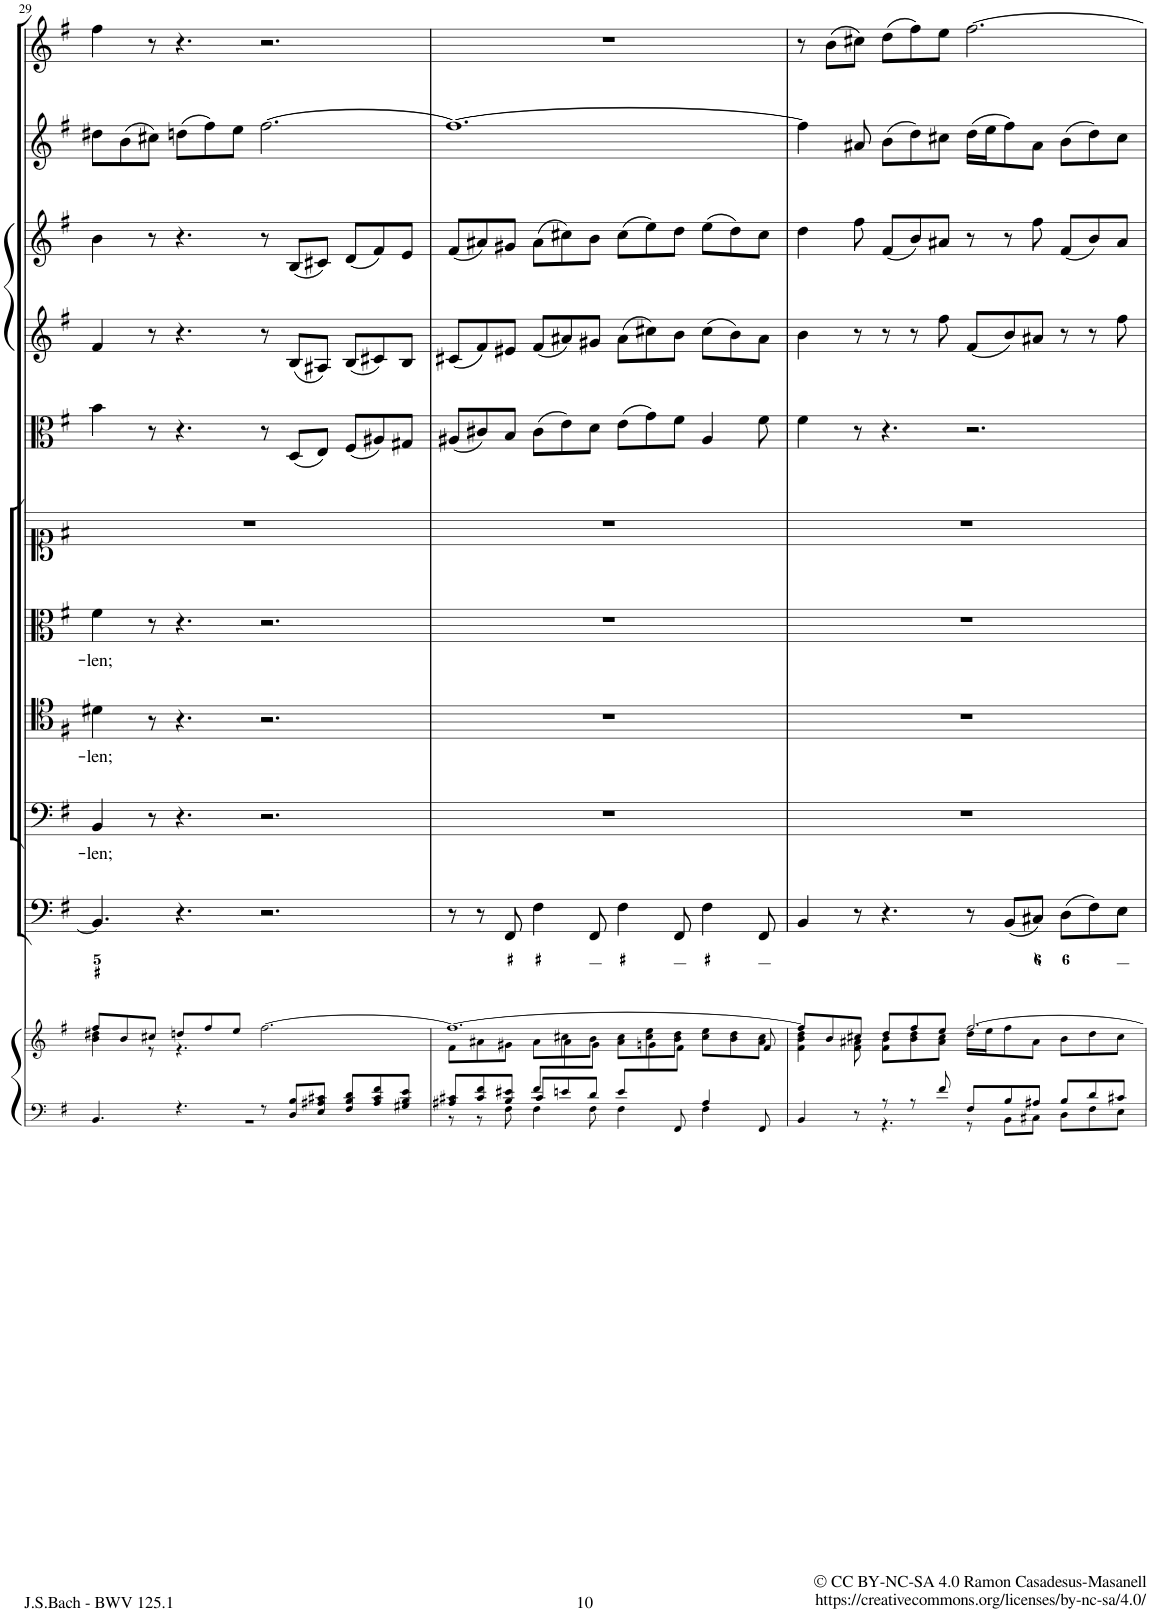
**kern	**kern	**kern	**kern	**text	**kern	**text	**kern	**text	**kern	**kern	**kern	**kern	**kern	**kern
*part11	*part11	*part10	*part9	*part9	*part8	*part8	*part7	*part7	*part6	*part5	*part4	*part3	*part2	*part1
*staff12	*staff11	*staff10	*staff9	*staff9	*staff8	*staff8	*staff7	*staff7	*staff6	*staff5	*staff4	*staff3	*staff2	*staff1
*I"Piano reduction	*	*I"Continuo	*I"Basso	*	*I"Tenore	*	*I"Alto	*	*I"Soprano Corno col Soprano	*I"Viola	*I"Violino II	*I"Violino I	*I"Oboe	*I"Flauto traverso
*I'Pno	*	*	*	*	*	*	*	*	*	*I'Vla	*I'Vln	*I'Vln	*I'Ob	*I'Fl
!!LO:PB:g=z
*clefF4	*clefG2	*clefF4	*clefF4	*	*clefC4	*	*clefC3	*	*clefC1	*clefC3	*clefG2	*clefG2	*clefG2	*clefG2
*k[f#]	*k[f#]	*k[f#]	*k[f#]	*	*k[f#]	*	*k[f#]	*	*k[f#]	*k[f#]	*k[f#]	*k[f#]	*k[f#]	*k[f#]
*M12/8	*M12/8	*M12/8	*M12/8	*	*M12/8	*	*M12/8	*	*M12/8	*M12/8	*M12/8	*M12/8	*M12/8	*M12/8
=29	=29	=29	=29	=29	=29	=29	=29	=29	=29	=29	=29	=29	=29	=29
*^	*^	*	*	*	*	*	*	*	*	*	*	*	*	*
!	!	!	!	!	!	!LO:LY:b	!	!LO:LY:b	!	!LO:LY:b	!	!	!	!	!	!
4.BB/	1.r	8ff#/L	4b\ 4dd#X\	4.BB/]	4BB/	-len;	4d#X\	-len;	4f#\	-len;	1.r	4b\	4f#/	4b\	8dd#X\L	4ff#\
.	.	8b/	.	.	.	.	.	.	.	.	.	.	.	.	(8b\	.
.	.	8cc#X/J	8r	.	8r	.	8r	.	8r	.	.	8r	8r	8r	8cc#X\J)	8r
4.r	.	8ddn/L	4.r	4.r	4.r	.	4.r	.	4.r	.	.	4.r	4.r	4.r	(8ddn\L	4.r
.	.	8ff#/	.	.	.	.	.	.	.	.	.	.	.	.	8ff#\)	.
.	.	8ee/J	.	.	.	.	.	.	.	.	.	.	.	.	8ee\J	.
8r	.	[>2.ff#\	2.ryy	2.r	2.r	.	2.r	.	2.r	.	.	8r	8r	8r	[2.ff#\	2.r
8D/ 8B/L	.	.	.	.	.	.	.	.	.	.	.	(8D/L	(8B/L	(8B/L	.	.
8E/ 8A#X/ 8c#X/J	.	.	.	.	.	.	.	.	.	.	.	8E/J)	8A#X/J)	8c#X/J)	.	.
8F#/ 8B/ 8d/L	.	.	.	.	.	.	.	.	.	.	.	(8F#/L	(8B/L	(8d/L	.	.
8A#/ 8c#/ 8f#/	.	.	.	.	.	.	.	.	.	.	.	8A#X/)	8c#X/)	8f#/)	.	.
8G#X/ 8B/ 8e/J	.	.	.	.	.	.	.	.	.	.	.	8G#X/J	8B/J	8e/J	.	.
=30	=30	=30	=30	=30	=30	=30	=30	=30	=30	=30	=30	=30	=30	=30	=30	=30
*	*^	*^	*^	*	*	*	*	*	*	*	*	*	*	*	*	*
4.ryy	8A#X/ 8c#X/L	8r	1.ff#_	8f#\L	4.ryy	2..ryy	8r	1.r	.	1.r	.	1.r	.	1.r	(8A#X/L	(8c#X/L	(8f#/L	1.ff#_	1.r
.	8c#/ 8f#/	8r	.	8a#X\	.	.	8r	.	.	.	.	.	.	.	8c#X/)	8f#/)	8a#X/)	.	.
.	8B/ 8e#X/J	8F#\	.	8g#X\J	.	.	8FF#/	.	.	.	.	.	.	.	8B/J	8e#X/J	8g#X/J	.	.
8f#/L	8c#/L	4F#\	.	8a#\L	8ryy	.	4F#\	.	.	.	.	.	.	.	(8c#\L	(8f#/L	(8a#\L	.	.
1ryy	8en/	.	.	8cc#X\	8a#\	.	.	.	.	.	.	.	.	.	8e\)	8a#X/)	8cc#X\)	.	.
.	8d/J	8F#\	.	8b\J	8g#\J	.	8FF#/	.	.	.	.	.	.	.	8d\J	8g#X/J	8b\J	.	.
.	8e/L	4F#\	.	8a#\ 8cc#\L	2.ryy	.	4F#\	.	.	.	.	.	.	.	(8e\L	(8a#\L	(8cc#\L	.	.
.	4ryy	.	.	8cc#\ 8ee\	.	8gn\	.	.	.	.	.	.	.	.	8g\)	8cc#X\)	8ee\)	.	.
.	.	8FF#/	.	8b\ 8dd\J	.	8f#\J	8FF#/	.	.	.	.	.	.	.	8f#\J	8b\J	8dd\J	.	.
.	4A#/	4F#\	.	8cc#\ 8ee\L	.	4ryy	4F#\	.	.	.	.	.	.	.	4A#/	(8cc#\L	(8ee\L	.	.
.	.	.	.	8b\ 8dd\	.	.	.	.	.	.	.	.	.	.	.	8b\)	8dd\)	.	.
.	8ryy	8FF#/	.	8a#\ 8cc#\J	.	8f#/	8FF#/	.	.	.	.	.	.	.	8f#\	8a#\J	8cc#\J	.	.
*	*v	*v	*	*	*	*	*	*	*	*	*	*	*	*	*	*	*	*	*
*	*	*	*v	*v	*v	*	*	*	*	*	*	*	*	*	*	*	*	*
=31	=31	=31	=31	=31	=31	=31	=31	=31	=31	=31	=31	=31	=31	=31	=31	=31
4BB/	4.ryy	8ff#/L]	4f#\ 4b\ 4dd\	4BB/	1.r	.	1.r	.	1.r	.	1.r	4f#\	4b\	4dd\	4ff#\]	8r
.	.	8b/	.	.	.	.	.	.	.	.	.	.	.	.	.	(8b\L
8r	.	8cc#X/J	8f#\ 8a#X\	8r	.	.	.	.	.	.	.	8r	8r	8ff#\	8a#X/	8cc#X\J)
8r	4.r	8dd/L	8f#\ 8b\L	4.r	.	.	.	.	.	.	.	4.r	8r	(8f#/L	(8b\L	(8dd\L
8r	.	8ff#/	8b\ 8dd\	.	.	.	.	.	.	.	.	.	8r	8b/)	8dd\)	8ff#\)
8f#/	.	8ee/J	8a#\ 8cc#\J	.	.	.	.	.	.	.	.	.	8ff#\	8a#X/J	8cc#X\J	8ee\J
8F#/L	8r	[2.ff#/	16dd\LL	8r	.	.	.	.	.	.	.	2.r	(8f#/L	8r	(16dd\LL	[2.ff#\
.	.	.	16ee\J	.	.	.	.	.	.	.	.	.	.	.	16ee\J	.
8B/	8BB\L	.	8ff#\	(8BB/L	.	.	.	.	.	.	.	.	8b/)	8r	8ff#\)	.
8A#X/J	8C#X\J	.	8a#\J	8C#X/J)	.	.	.	.	.	.	.	.	8a#X/J	8ff#\	8a#\J	.
8B/L	8D\L	.	8b\L	(8D\L	.	.	.	.	.	.	.	.	8r	(8f#/L	(8b\L	.
8d/	8F#\	.	8dd\	8F#\)	.	.	.	.	.	.	.	.	8r	8b/)	8dd\)	.
8c#X/J	8E\J	.	8cc#\J	8E\J	.	.	.	.	.	.	.	.	8ff#\	8a#/J	8cc#\J	.
*v	*v	*	*	*	*	*	*	*	*	*	*	*	*	*	*	*
*	*v	*v	*	*	*	*	*	*	*	*	*	*	*	*	*
=	=	=	=	=	=	=	=	=	=	=	=	=	=	=
*-	*-	*-	*-	*-	*-	*-	*-	*-	*-	*-	*-	*-	*-	*-
